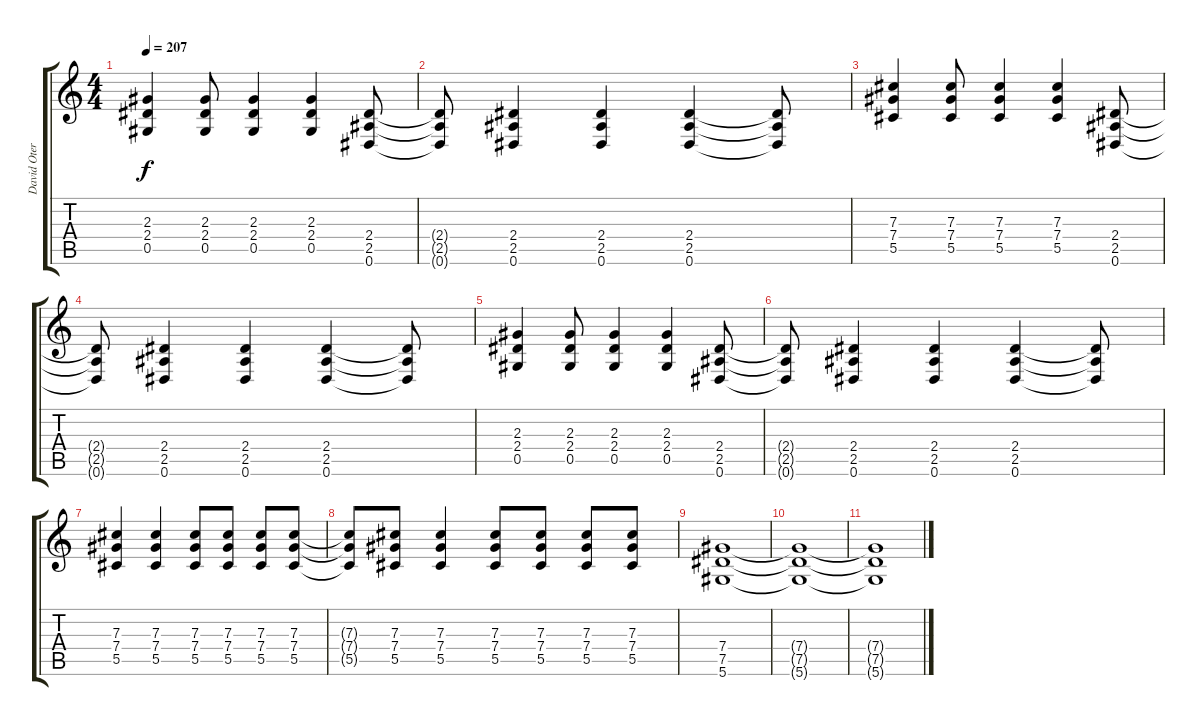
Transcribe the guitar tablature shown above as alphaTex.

\track ("David Otero" "David Oter") {instrument overdrivenguitar}
\staff {score tabs}
\tuning (Eb4 Bb3 Gb3 Db3 Ab2 Eb2) {hide}
\ts (4 4)
\tempo 207
\clef g2
\ks c
(2.3 2.4 0.5).4{dy f} (2.3 2.4 0.5).8 (2.3 2.4 0.5).4 (2.3 2.4 0.5).4 (2.4 2.5 0.6).8 |
(2.4{t} 2.5{t} 0.6{t}).8 (2.4 2.5 0.6).4 (2.4 2.5 0.6).4 (2.4 2.5 0.6).4 (2.4{t} 2.5{t} 0.6{t}).8 |
(7.3 7.4 5.5).4 (7.3 7.4 5.5).8 (7.3 7.4 5.5).4 (7.3 7.4 5.5).4 (2.4 2.5 0.6).8 |
(2.4{t} 2.5{t} 0.6{t}).8 (2.4 2.5 0.6).4 (2.4 2.5 0.6).4 (2.4 2.5 0.6).4 (2.4{t} 2.5{t} 0.6{t}).8 |
(2.3 2.4 0.5).4 (2.3 2.4 0.5).8 (2.3 2.4 0.5).4 (2.3 2.4 0.5).4 (2.4 2.5 0.6).8 |
(2.4{t} 2.5{t} 0.6{t}).8 (2.4 2.5 0.6).4 (2.4 2.5 0.6).4 (2.4 2.5 0.6).4 (2.4{t} 2.5{t} 0.6{t}).8 |
(7.3 7.4 5.5).4 (7.3 7.4 5.5).4 (7.3 7.4 5.5).8 (7.3 7.4 5.5).8 (7.3 7.4 5.5).8 (7.3 7.4 5.5).8 |
(7.3{t} 7.4{t} 5.5{t}).8 (7.3 7.4 5.5).8 (7.3 7.4 5.5).4 (7.3 7.4 5.5).8 (7.3 7.4 5.5).8 (7.3 7.4 5.5).8 (7.3 7.4 5.5).8 |
(7.4 7.5 5.6).1 |
(7.4{t} 7.5{t} 5.6{t}).1 |
(7.4{t} 7.5{t} 5.6{t}).1{volume 9}
